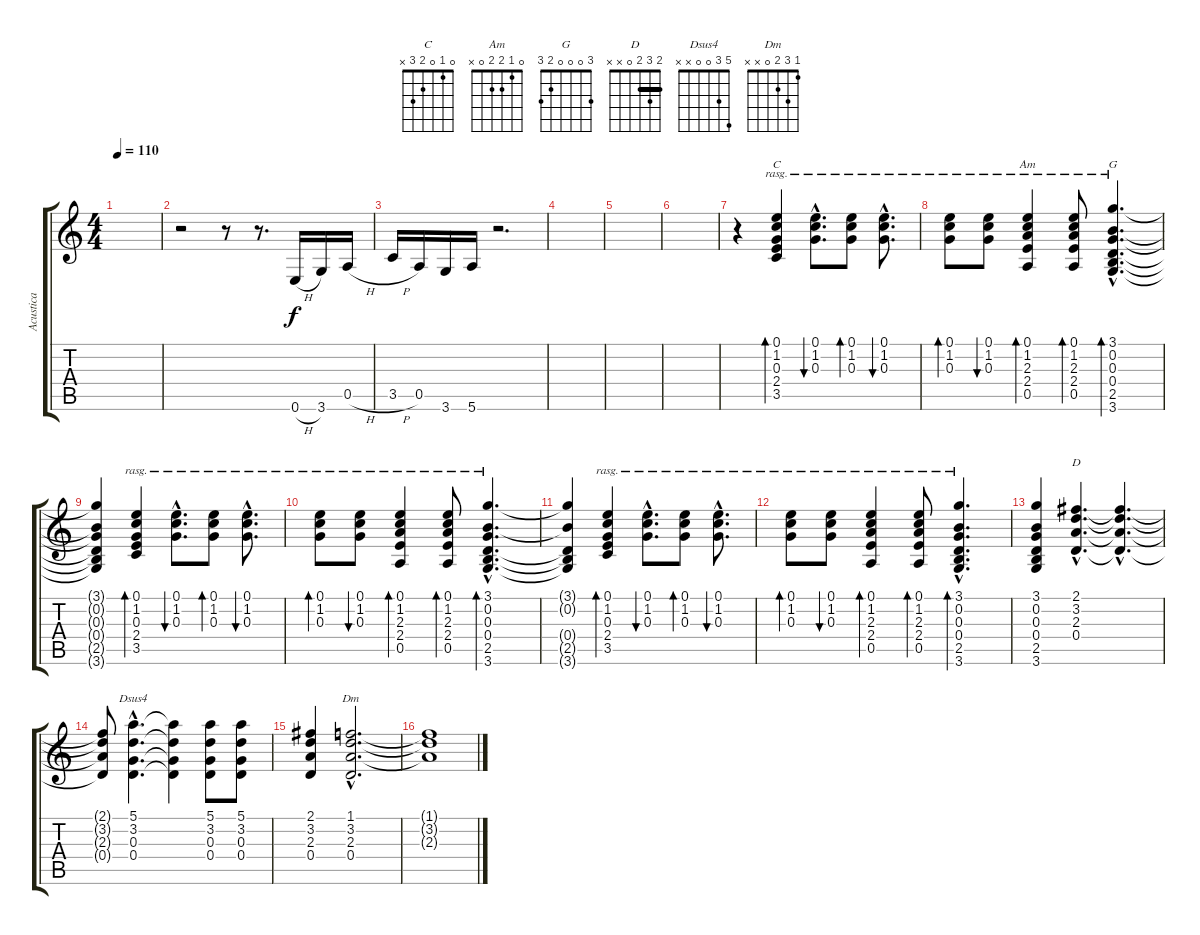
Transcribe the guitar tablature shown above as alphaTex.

\track ("Acustica" "Acustica") {instrument acousticguitarsteel}
\staff {score tabs}
\tuning (E4 B3 G3 D3 A2 E2) {hide}
\chord ("C" 0 1 0 2 3 x)
\chord ("Am" 0 1 2 2 0 x)
\chord ("G" 3 0 0 0 2 3)
\chord ("D" 2 3 2 0 x x) {barre 2}
\chord ("Dsus4" 5 3 0 0 x x)
\chord ("Dm" 1 3 2 0 x x)
\ts (4 4)
\tempo 110
\clef g2
\ks c
|
r.2{instrument distortionguitar} r.8 r.8{d} 0.6{h}.16 3.6.16 0.5{h}.16 |
3.5{h}.16{instrument distortionguitar} 0.5.16 3.6.16 5.6.16 r.2{d} |
|
|
|
r.4{instrument acousticguitarsteel} (0.1 1.2 0.3 2.4 3.5).4{bd 120 ch "C" rasg ii} (0.1{hac} 1.2{hac} 0.3{hac}).8{d bu 120 rasg ii} (0.1 1.2 0.3).8{bd 120 rasg ii} (0.1{hac} 1.2{hac} 0.3{hac}).8{d bu 120 rasg ii} |
(0.1 1.2 0.3).8{bd 120 rasg ii} (0.1 1.2 0.3).8{bu 120 rasg ii} (0.1 1.2 2.3 2.4 0.5).4{bd 120 ch "Am" rasg ii} (0.1 1.2 2.3 2.4 0.5).8{bd 120 rasg ii} (3.1{hac} 0.2{hac} 0.3{hac} 0.4{hac} 2.5{hac} 3.6{hac}).4{d bd 120 ch "G" rasg ii} |
(3.1{t} 0.2{t} 0.3{t} 0.4{t} 2.5{t} 3.6{t}).4 (0.1 1.2 0.3 2.4 3.5).4{bd 120 rasg ii} (0.1{hac} 1.2{hac} 0.3{hac}).8{d bu 120 rasg ii} (0.1 1.2 0.3).8{bd 120 rasg ii} (0.1{hac} 1.2{hac} 0.3{hac}).8{d bu 120 rasg ii} |
(0.1 1.2 0.3).8{bd 120 rasg ii} (0.1 1.2 0.3).8{bu 120 rasg ii} (0.1 1.2 2.3 2.4 0.5).4{bd 120 rasg ii} (0.1 1.2 2.3 2.4 0.5).8{bd 120 rasg ii} (3.1{hac} 0.2{hac} 0.3{hac} 0.4{hac} 2.5{hac} 3.6{hac}).4{d bd 120 rasg ii} |
(3.1{t} 0.2{t} 0.4{t} 2.5{t} 3.6{t}).4 (0.1 1.2 0.3 2.4 3.5).4{bd 120 rasg ii} (0.1{hac} 1.2{hac} 0.3{hac}).8{d bu 120 rasg ii} (0.1 1.2 0.3).8{bd 120 rasg ii} (0.1{hac} 1.2{hac} 0.3{hac}).8{d bu 120 rasg ii} |
(0.1 1.2 0.3).8{bd 120 rasg ii} (0.1 1.2 0.3).8{bu 120 rasg ii} (0.1 1.2 2.3 2.4 0.5).4{bd 120 rasg ii} (0.1 1.2 2.3 2.4 0.5).8{bd 120 rasg ii} (3.1{hac} 0.2{hac} 0.3{hac} 0.4{hac} 2.5{hac} 3.6{hac}).4{d bd 120 rasg ii} |
(3.1 0.2 0.3 0.4 2.5 3.6).4 (2.1{hac} 3.2{hac} 2.3{hac} 0.4{hac}).4{d ch "D"} (2.1{hac t} 3.2{hac t} 2.3{hac t} 0.4{hac t}).4{d} |
(2.1{t} 3.2{t} 2.3{t} 0.4{t}).8 (5.1{hac} 3.2{hac} 0.3{hac} 0.4{hac}).4{d ch "Dsus4"} (5.1{t} 3.2{t} 0.3{t} 0.4{t}).4 (5.1 3.2 0.3 0.4).8 (5.1 3.2 0.3 0.4).8 |
(2.1 3.2 2.3 0.4).4 (1.1{hac} 3.2{hac} 2.3{hac} 0.4{hac}).2{d ch "Dm"} |
(1.1{t} 3.2{t} 2.3{t}).1
